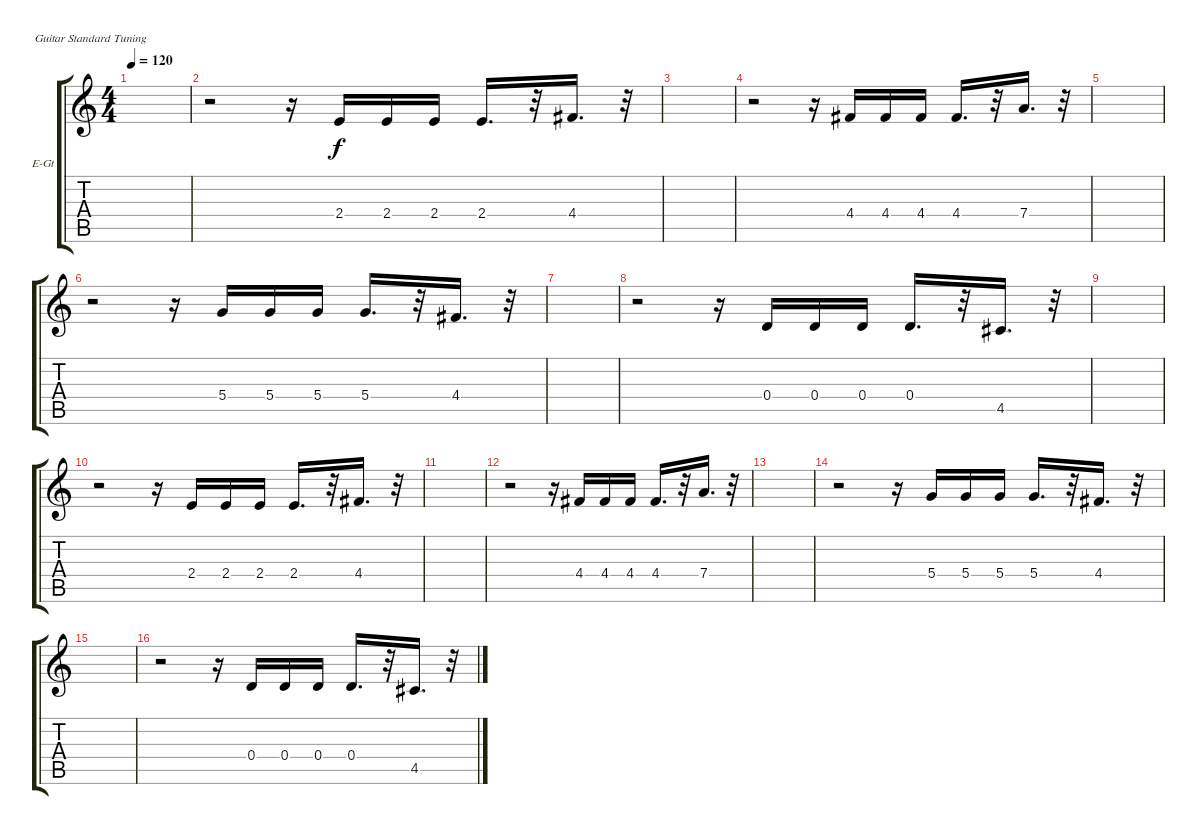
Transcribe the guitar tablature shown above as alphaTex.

\defaultSystemsLayout 4
\bracketExtendMode groupsimilarinstruments
\firstSystemTrackNameOrientation horizontal
\otherSystemsTrackNameOrientation horizontal
\track ("Electric Guitar" "E-Gt") {instrument electricguitarclean}
\staff {score tabs}
\tuning (E4 B3 G3 D3 A2 E2)
\ts (4 4)
\tempo 120
\clef g2
\scale
0.333333
\ks c
|
\scale
0.333333 r.2 r.16 2.4.16 2.4.16 2.4.16 2.4.16{d} r.32 4.4.16{d} r.32 |
\scale
0.333333 |
\scale
0.333333 r.2 r.16 4.4.16 4.4.16 4.4.16 4.4.16{d} r.32 7.4.16{d} r.32 |
\scale
0.333333 |
\scale
0.333333 r.2 r.16 5.4.16 5.4.16 5.4.16 5.4.16{d} r.32 4.4.16{d} r.32 |
\scale
0.333333 |
\scale
0.333333 r.2 r.16 0.4.16 0.4.16 0.4.16 0.4.16{d} r.32 4.5.16{d} r.32 |
\scale
0.333333 |
\scale
0.333333 r.2 r.16 2.4.16 2.4.16 2.4.16 2.4.16{d} r.32 4.4.16{d} r.32 |
\scale
0.333333 |
\scale
0.333333 r.2 r.16 4.4.16 4.4.16 4.4.16 4.4.16{d} r.32 7.4.16{d} r.32 |
\scale
0.333333 |
\scale
0.333333 r.2 r.16 5.4.16 5.4.16 5.4.16 5.4.16{d} r.32 4.4.16{d} r.32 |
\scale
0.333333 |
\scale
0.333333 r.2 r.16 0.4.16 0.4.16 0.4.16 0.4.16{d} r.32 4.5.16{d} r.32
